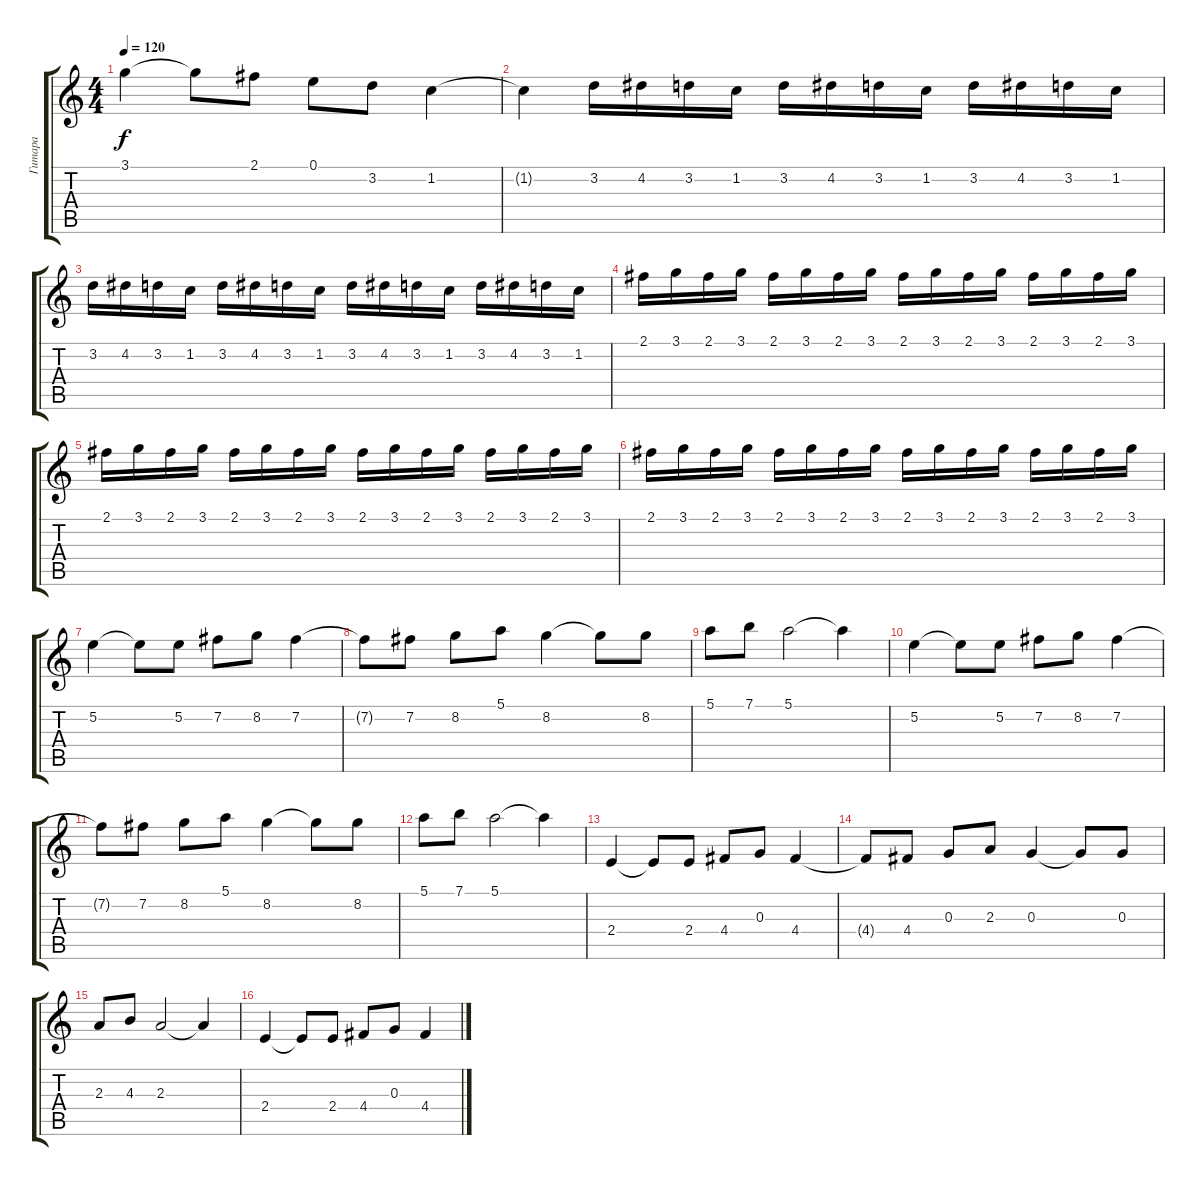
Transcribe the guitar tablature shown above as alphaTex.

\track ("Гитара" "Гитара") {instrument overdrivenguitar}
\staff {score tabs}
\tuning (E4 B3 G3 D3 A2 E2) {hide}
\ts (4 4)
\tempo 120
\clef g2
\ks c
3.1.4{dy f} 3.1{t}.8 2.1.8 0.1.8 3.2.8 1.2.4 |
1.2{t}.4 3.2.16 4.2.16 3.2.16 1.2.16 3.2.16 4.2.16 3.2.16 1.2.16 3.2.16 4.2.16 3.2.16 1.2.16 |
3.2.16 4.2.16 3.2.16 1.2.16 3.2.16 4.2.16 3.2.16 1.2.16 3.2.16 4.2.16 3.2.16 1.2.16 3.2.16 4.2.16 3.2.16 1.2.16 |
2.1.16 3.1.16 2.1.16 3.1.16 2.1.16 3.1.16 2.1.16 3.1.16 2.1.16 3.1.16 2.1.16 3.1.16 2.1.16 3.1.16 2.1.16 3.1.16 |
2.1.16 3.1.16 2.1.16 3.1.16 2.1.16 3.1.16 2.1.16 3.1.16 2.1.16 3.1.16 2.1.16 3.1.16 2.1.16 3.1.16 2.1.16 3.1.16 |
2.1.16 3.1.16 2.1.16 3.1.16 2.1.16 3.1.16 2.1.16 3.1.16 2.1.16 3.1.16 2.1.16 3.1.16 2.1.16 3.1.16 2.1.16 3.1.16 |
5.2.4 5.2{t}.8 5.2.8 7.2.8 8.2.8 7.2.4 |
7.2{t}.8 7.2.8 8.2.8 5.1.8 8.2.4 8.2{t}.8 8.2.8 |
5.1.8 7.1.8 5.1.2 5.1{t}.4 |
5.2.4 5.2{t}.8 5.2.8 7.2.8 8.2.8 7.2.4 |
7.2{t}.8 7.2.8 8.2.8 5.1.8 8.2.4 8.2{t}.8 8.2.8 |
5.1.8 7.1.8 5.1.2 5.1{t}.4 |
2.4.4 2.4{t}.8 2.4.8 4.4.8 0.3.8 4.4.4 |
4.4{t}.8 4.4.8 0.3.8 2.3.8 0.3.4 0.3{t}.8 0.3.8 |
2.3.8 4.3.8 2.3.2 2.3{t}.4 |
2.4.4 2.4{t}.8 2.4.8 4.4.8 0.3.8 4.4.4
